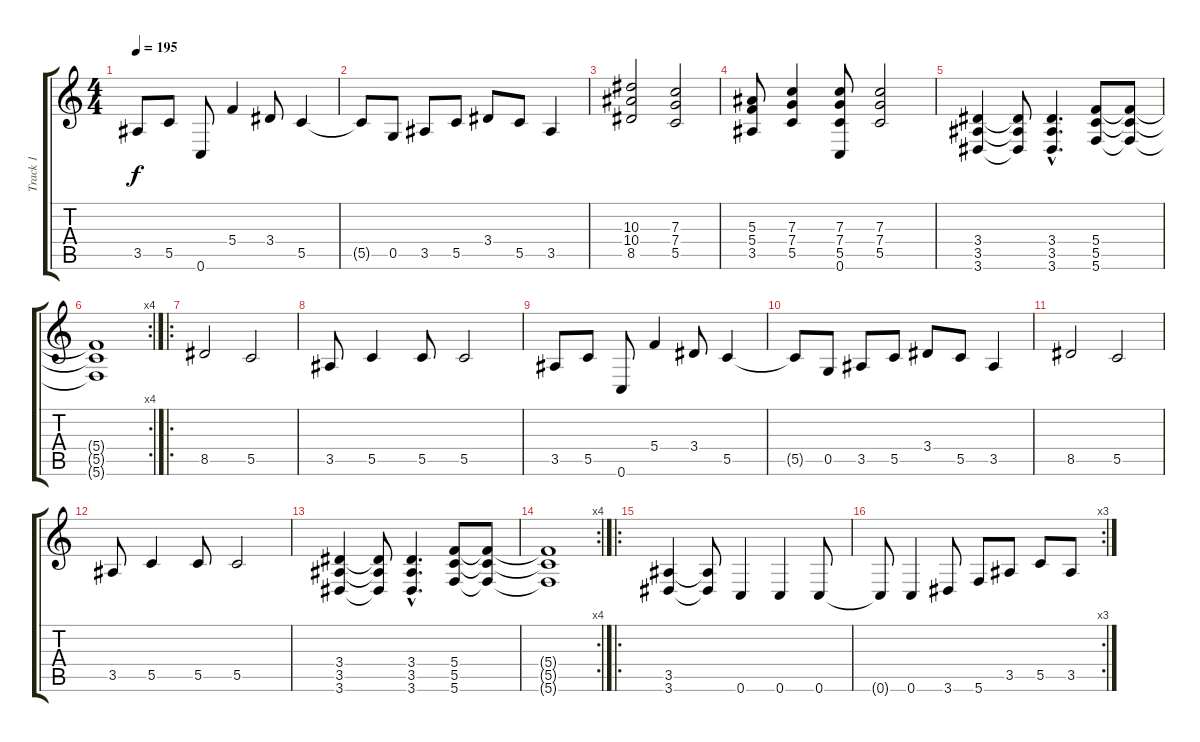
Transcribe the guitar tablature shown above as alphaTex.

\track ("Track 1" "Track 1") {instrument distortionguitar}
\staff {score tabs}
\tuning (D4 A3 F3 C3 G2 C2) {hide}
\ts (4 4)
\tempo 195
\clef g2
\ks c
3.5.8{dy f} 5.5.8 0.6.8 5.4.4 3.4.8 5.5.4 |
5.5{t}.8 0.5.8 3.5.8 5.5.8 3.4.8 5.5.8 3.5.4 |
(10.3 10.4 8.5).2 (7.3 7.4 5.5).2 |
(5.3 5.4 3.5).8 (7.3 7.4 5.5).4 (7.3 7.4 5.5 0.6).8 (7.3 7.4 5.5).2 |
(3.4 3.5 3.6).4 (3.4{t} 3.5{t} 3.6{t}).8 (3.4{hac} 3.5{hac} 3.6{hac}).4{d} (5.4 5.5 5.6).8 (5.4{t} 5.5{t} 5.6{t}).8 |
\rc 4
(5.4{t} 5.5{t} 5.6{t}).1 |
\ro
8.5.2 5.5.2 |
3.5.8 5.5.4 5.5.8 5.5.2 |
3.5.8 5.5.8 0.6.8 5.4.4 3.4.8 5.5.4 |
5.5{t}.8 0.5.8 3.5.8 5.5.8 3.4.8 5.5.8 3.5.4 |
8.5.2 5.5.2 |
3.5.8 5.5.4 5.5.8 5.5.2 |
(3.4 3.5 3.6).4 (3.4{t} 3.5{t} 3.6{t}).8 (3.4{hac} 3.5{hac} 3.6{hac}).4{d} (5.4 5.5 5.6).8 (5.4{t} 5.5{t} 5.6{t}).8 |
\rc 4
(5.4{t} 5.5{t} 5.6{t}).1 |
\ro
(3.5 3.6).4 (3.5{t} 3.6{t}).8 0.6.4 0.6.4 0.6.8 |
\rc 3
0.6{t}.8 0.6.4 3.6.8 5.6.8 3.5.8 5.5.8 3.5.8
